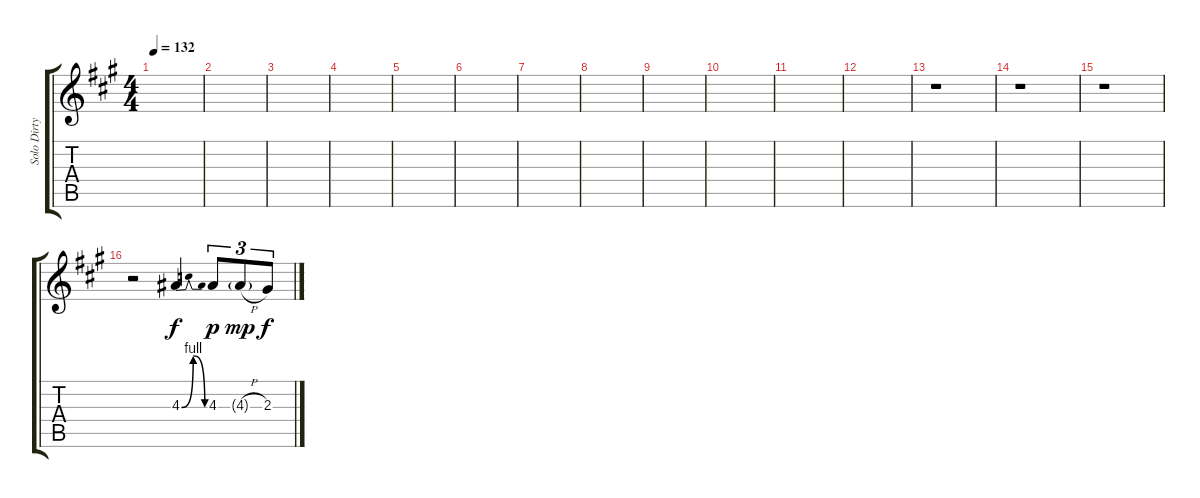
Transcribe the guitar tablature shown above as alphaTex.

\track ("Solo Dirty" "Solo Dirty") {instrument distortionguitar bank 255}
\staff {score tabs}
\tuning (Eb4 Bb3 Gb3 Db3 Ab2 Eb2) {hide}
\ts (4 4)
\tempo 132
\clef g2
\ks a
|
|
|
|
|
|
|
|
|
|
|
|
r.1 |
r.1 |
r.1 |
r.2 4.3{be (bendrelease 0 0 30 4 30 4 60 0)}.4 4.3.8{tu (3 2) dy p} 4.3{h g}.8{tu (3 2) dy mp} 2.3.8{tu (3 2) dy f}
